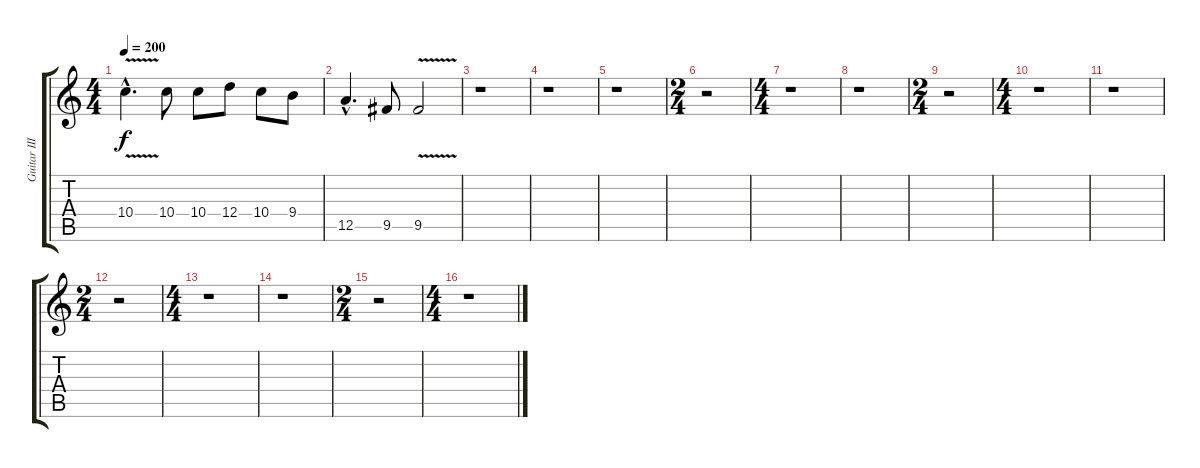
\track ("Guitar III Lead" "Guitar III") {instrument overdrivenguitar}
\staff {score tabs}
\tuning (E4 B3 G3 D3 A2 E2) {hide}
\ts (4 4)
\tempo 200
\clef g2
\ks c
10.4{v hac}.4{d dy f} 10.4.8 10.4.8 12.4.8 10.4.8 9.4.8 |
12.5{hac}.4{d} 9.5.8 9.5{v}.2 |
r.1 |
r.1 |
r.1 |
\ts (2 4)
r.2 |
\ts (4 4)
r.1 |
r.1 |
\ts (2 4)
r.2 |
\ts (4 4)
r.1 |
r.1 |
\ts (2 4)
r.2 |
\ts (4 4)
r.1 |
r.1 |
\ts (2 4)
r.2 |
\ts (4 4)
r.1
